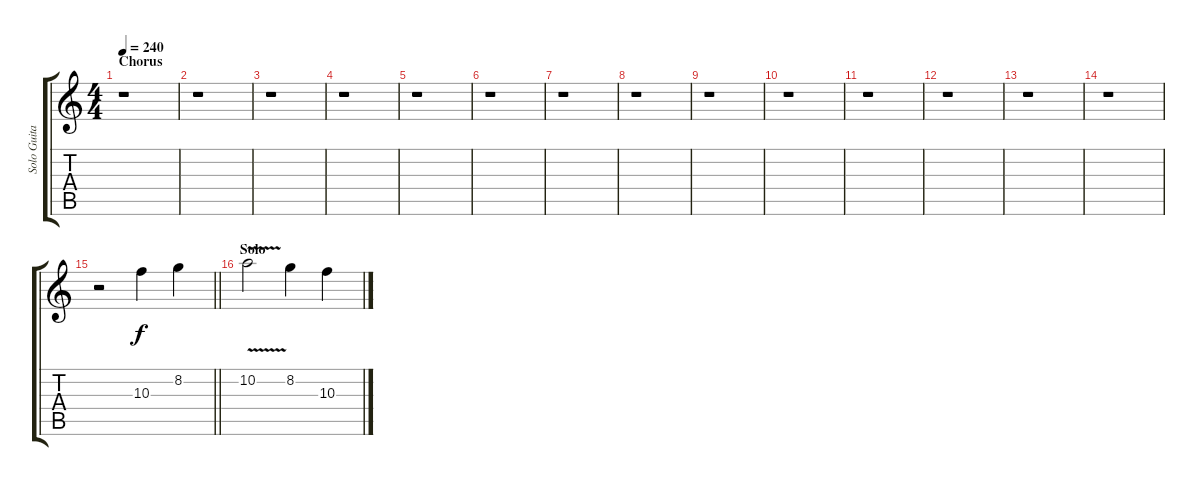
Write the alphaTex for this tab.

\track ("Solo Guitar" "Solo Guita") {instrument overdrivenguitar}
\staff {score tabs}
\tuning (E4 B3 G3 D3 A2 E2) {hide}
\ts (4 4)
\section ("" "Chorus")
\tempo 240
\clef g2
\ks c
r.1{dy f} |
r.1 |
r.1 |
r.1 |
r.1 |
r.1 |
r.1 |
r.1 |
r.1 |
r.1 |
r.1 |
r.1 |
r.1 |
r.1 |
\barLineRight lightlight
r.2 10.3.4 8.2.4 |
\section ("" "Solo")
10.2{v}.2 8.2.4 10.3.4
